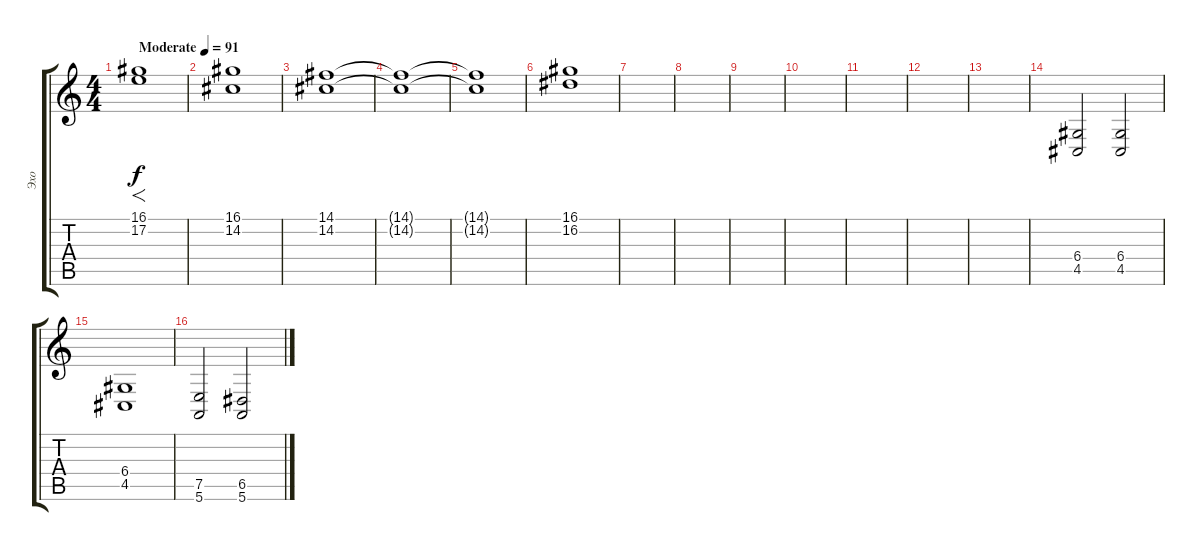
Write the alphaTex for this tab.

\track ("Эхо" "Эхо") {instrument stringensemble1}
\staff {score tabs}
\tuning (E4 B3 G3 D3 A2 E2) {hide}
\ts (4 4)
\tempo (91 "Moderate")
\clef g2
\ks c
(16.1 17.2).1{f dy f instrument stringensemble1} |
(16.1 14.2).1 |
(14.1 14.2).1 |
(14.1{t} 14.2{t}).1 |
(14.1{t} 14.2{t}).1 |
(16.1 16.2).1 |
|
|
|
|
|
|
|
(6.4 4.5).2 (6.4 4.5).2 |
(6.4 4.5).1 |
(7.5 5.6).2 (6.5 5.6).2
